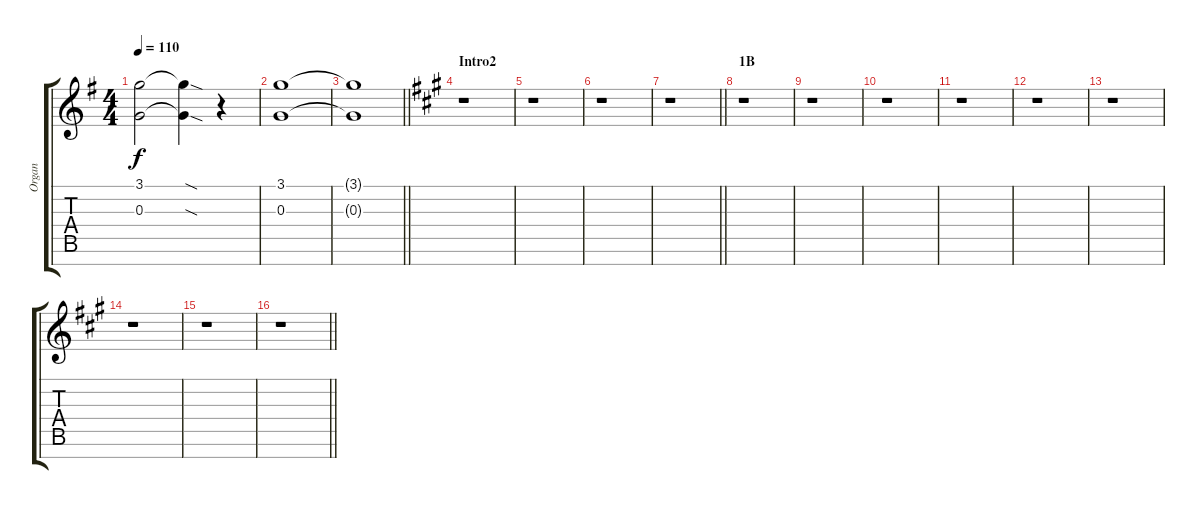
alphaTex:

\track ("Organ" "Organ") {instrument rockorgan}
\staff {score tabs}
\tuning (E5 B4 G4 D4 A3 E3 B2) {hide}
\ts (4 4)
\tempo 110
\clef g2
\ks g
(3.1 0.3).2{dy f} (3.1{sod t} 0.3{sod t}).4 r.4 |
(3.1 0.3).1 |
\barLineRight lightlight
(3.1{t} 0.3{t}).1 |
\section ("" "Intro2")
\ks a
r.1 |
r.1 |
r.1 |
\barLineRight lightlight
r.1 |
\section ("" "1B")
r.1 |
r.1 |
r.1 |
r.1 |
r.1 |
r.1 |
r.1 |
r.1 |
\barLineRight lightlight
r.1
